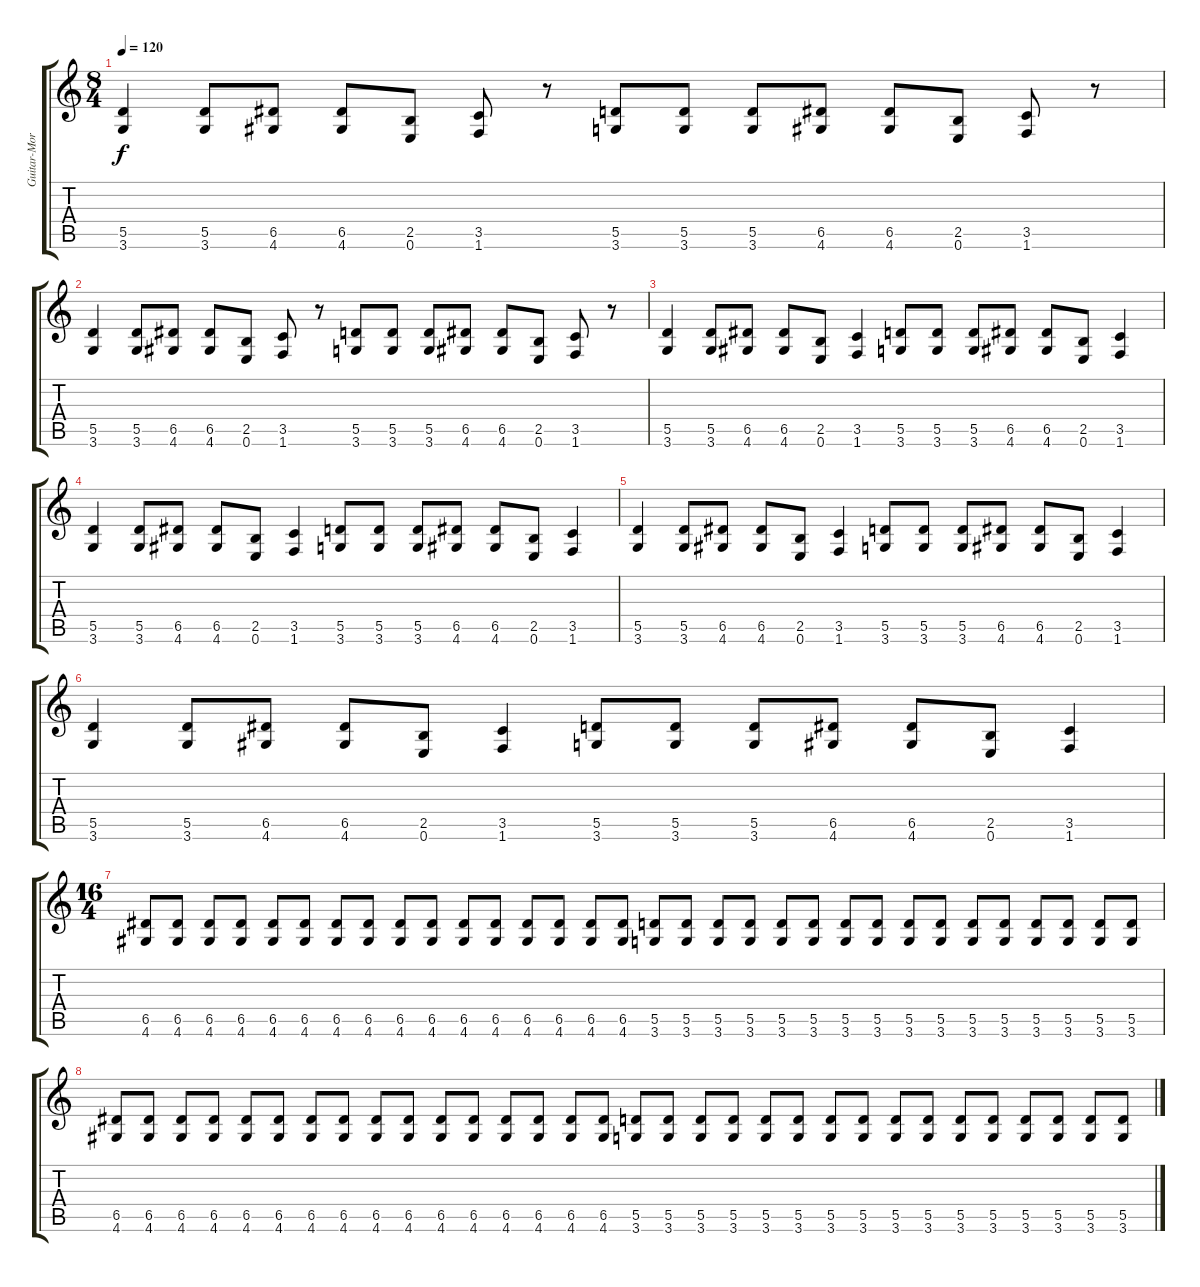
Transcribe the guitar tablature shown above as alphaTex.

\track ("Guitar-Morgan" "Guitar-Mor") {instrument distortionguitar}
\staff {score tabs}
\tuning (E4 B3 G3 D3 A2 E2) {hide}
\ts (8 4)
\tempo 120
\clef g2
\ks c
(5.5 3.6).4{dy f instrument distortionguitar} (5.5 3.6).8 (6.5 4.6).8 (6.5 4.6).8 (2.5 0.6).8 (3.5 1.6).8 r.8 (5.5 3.6).8 (5.5 3.6).8 (5.5 3.6).8 (6.5 4.6).8 (6.5 4.6).8 (2.5 0.6).8 (3.5 1.6).8 r.8 |
(5.5 3.6).4 (5.5 3.6).8 (6.5 4.6).8 (6.5 4.6).8 (2.5 0.6).8 (3.5 1.6).8 r.8 (5.5 3.6).8 (5.5 3.6).8 (5.5 3.6).8 (6.5 4.6).8 (6.5 4.6).8 (2.5 0.6).8 (3.5 1.6).8 r.8 |
(5.5 3.6).4 (5.5 3.6).8 (6.5 4.6).8 (6.5 4.6).8 (2.5 0.6).8 (3.5 1.6).4 (5.5 3.6).8 (5.5 3.6).8 (5.5 3.6).8 (6.5 4.6).8 (6.5 4.6).8 (2.5 0.6).8 (3.5 1.6).4 |
(5.5 3.6).4 (5.5 3.6).8 (6.5 4.6).8 (6.5 4.6).8 (2.5 0.6).8 (3.5 1.6).4 (5.5 3.6).8 (5.5 3.6).8 (5.5 3.6).8 (6.5 4.6).8 (6.5 4.6).8 (2.5 0.6).8 (3.5 1.6).4 |
(5.5 3.6).4 (5.5 3.6).8 (6.5 4.6).8 (6.5 4.6).8 (2.5 0.6).8 (3.5 1.6).4 (5.5 3.6).8 (5.5 3.6).8 (5.5 3.6).8 (6.5 4.6).8 (6.5 4.6).8 (2.5 0.6).8 (3.5 1.6).4 |
(5.5 3.6).4 (5.5 3.6).8 (6.5 4.6).8 (6.5 4.6).8 (2.5 0.6).8 (3.5 1.6).4 (5.5 3.6).8 (5.5 3.6).8 (5.5 3.6).8 (6.5 4.6).8 (6.5 4.6).8 (2.5 0.6).8 (3.5 1.6).4 |
\ts (16 4)
(6.5 4.6).8 (6.5 4.6).8 (6.5 4.6).8 (6.5 4.6).8 (6.5 4.6).8 (6.5 4.6).8 (6.5 4.6).8 (6.5 4.6).8 (6.5 4.6).8 (6.5 4.6).8 (6.5 4.6).8 (6.5 4.6).8 (6.5 4.6).8 (6.5 4.6).8 (6.5 4.6).8 (6.5 4.6).8 (5.5 3.6).8 (5.5 3.6).8 (5.5 3.6).8 (5.5 3.6).8 (5.5 3.6).8 (5.5 3.6).8 (5.5 3.6).8 (5.5 3.6).8 (5.5 3.6).8 (5.5 3.6).8 (5.5 3.6).8 (5.5 3.6).8 (5.5 3.6).8 (5.5 3.6).8 (5.5 3.6).8 (5.5 3.6).8 |
(6.5 4.6).8 (6.5 4.6).8 (6.5 4.6).8 (6.5 4.6).8 (6.5 4.6).8 (6.5 4.6).8 (6.5 4.6).8 (6.5 4.6).8 (6.5 4.6).8 (6.5 4.6).8 (6.5 4.6).8 (6.5 4.6).8 (6.5 4.6).8 (6.5 4.6).8 (6.5 4.6).8 (6.5 4.6).8 (5.5 3.6).8 (5.5 3.6).8 (5.5 3.6).8 (5.5 3.6).8 (5.5 3.6).8 (5.5 3.6).8 (5.5 3.6).8 (5.5 3.6).8 (5.5 3.6).8 (5.5 3.6).8 (5.5 3.6).8 (5.5 3.6).8 (5.5 3.6).8 (5.5 3.6).8 (5.5 3.6).8 (5.5 3.6).8
